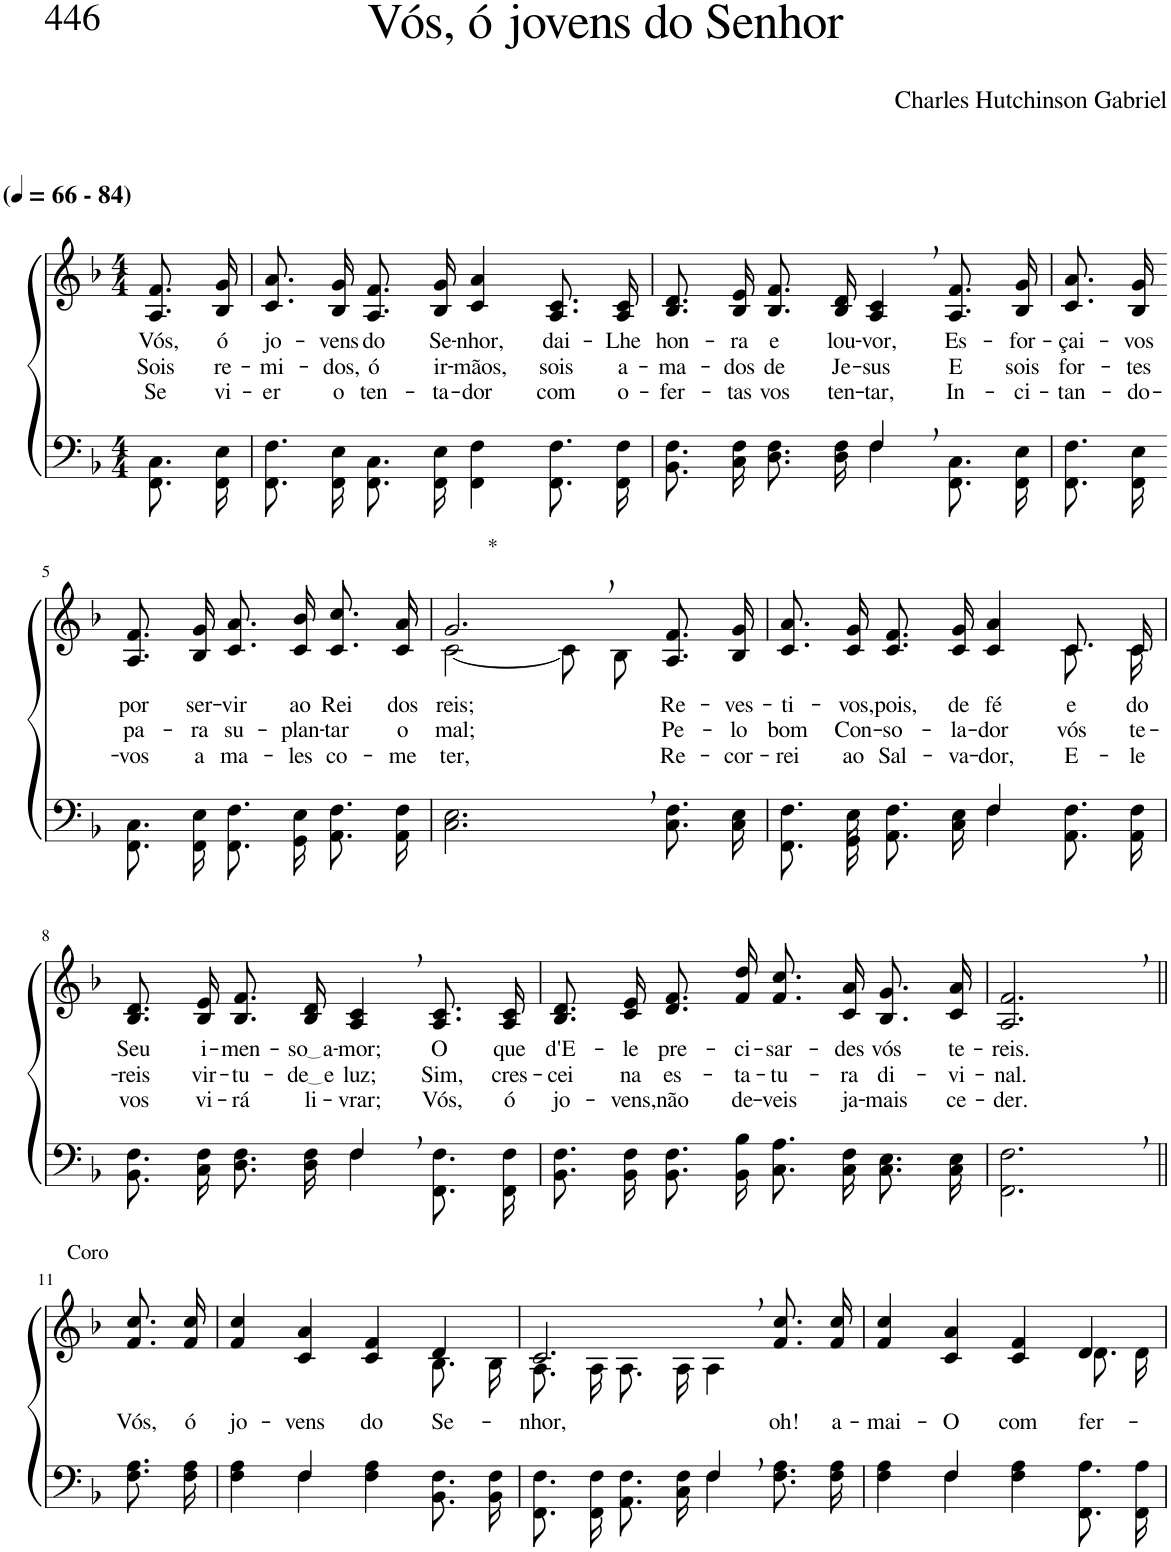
**kern	**kern	**text	**text	**text
*part2	*part1	*part1	*part1	*part1
*staff2	*staff1	*staff1	*staff1	*staff1
*I"Parte III e IV	*I"Parte I e II	*	*	*
*clefF4	*clefG2	*	*	*
*Trd-1c-2	*Trd-1c-2	*	*	*
*k[b-]	*k[b-]	*	*	*
*M4/4	*M4/4	*	*	*
*MM66	*MM66	*	*	*
=1	=1	=1	=1	=1
!	!LO:TX:a:B:t=(	!	!	!
!	!LO:TX:a:B:t=- 84)	!	!	!
!	!	!LO:LY:b	!LO:LY:b	!LO:LY:b
8.FF/ 8.C/L	8.A/ 8.f/L	Vós,	Sois	Se
!	!	!LO:LY:b	!LO:LY:b	!LO:LY:b
16FF/ 16E/Jk	16B-/ 16g/Jk	ó	re-	vi-
=2	=2	=2	=2	=2
!	!	!LO:LY:b	!LO:LY:b	!LO:LY:b
8.FF/ 8.F/L	8.c/ 8.a/L	jo-	-mi-	-er
!	!	!LO:LY:b	!LO:LY:b	!LO:LY:b
16FF/ 16E/Jk	16B-/ 16g/Jk	-vens	-dos,	o
!	!	!LO:LY:b	!LO:LY:b	!LO:LY:b
8.FF/ 8.C/L	8.A/ 8.f/L	do	ó	ten-
!	!	!LO:LY:b	!LO:LY:b	!LO:LY:b
16FF/ 16E/Jk	16B-/ 16g/Jk	Se-	ir-	-ta-
!	!	!LO:LY:b	!LO:LY:b	!LO:LY:b
4FF\ 4F\	4c/ 4a/	-nhor,	-mãos,	-dor
!	!	!LO:LY:b	!LO:LY:b	!LO:LY:b
8.FF/ 8.F/L	8.A/ 8.c/L	dai-	sois	com
!	!	!LO:LY:b	!LO:LY:b	!LO:LY:b
16FF/ 16F/Jk	16A/ 16c/Jk	-Lhe	a-	o-
=3	=3	=3	=3	=3
*^	*	*	*	*
!	!	!	!LO:LY:b	!LO:LY:b	!LO:LY:b
2ryy	8.BB-\ 8.F\L	8.B-/ 8.d/L	hon-	-ma-	-fer-
!	!	!	!LO:LY:b	!LO:LY:b	!LO:LY:b
.	16C\ 16F\Jk	16B-/ 16e/Jk	-ra	-dos	-tas
!	!	!	!LO:LY:b	!LO:LY:b	!LO:LY:b
.	8.D\ 8.F\L	8.B-/ 8.f/L	e	de	vos
!	!	!	!LO:LY:b	!LO:LY:b	!LO:LY:b
.	16D\ 16F\Jk	16B-/ 16d/Jk	lou-	Je-	ten-
!	!	!	!LO:LY:b	!LO:LY:b	!LO:LY:b
4F,/	4F\	4A/, 4c/,	-vor,	-sus	-tar,
!	!	!	!LO:LY:b	!LO:LY:b	!LO:LY:b
4ryy	8.FF/ 8.C/L	8.A/ 8.f/L	Es-	E	In-
!	!	!	!LO:LY:b	!LO:LY:b	!LO:LY:b
.	16FF/ 16E/Jk	16B-/ 16g/Jk	-for-	sois	-ci-
=4	=4	=4	=4	=4	=4
!	!	!	!LO:LY:b	!LO:LY:b	!LO:LY:b
*v	*v	*	*	*	*
8.FF/ 8.F/L	8.c/ 8.a/L	-çai-	for-	-tan-
!	!	!LO:LY:b	!LO:LY:b	!LO:LY:b
16FF/ 16E/Jk	16B-/ 16g/Jk	-vos	-tes	-do-
!!LO:LB:g=z
=5-	=5-	=5-	=5-	=5-
!	!	!LO:LY:b	!LO:LY:b	!LO:LY:b
8.FF/ 8.C/L	8.A/ 8.f/L	por	pa-	-vos
!	!	!LO:LY:b	!LO:LY:b	!LO:LY:b
16FF/ 16E/Jk	16B-/ 16g/Jk	ser-	-ra	a
!	!	!LO:LY:b	!LO:LY:b	!LO:LY:b
8.FF/ 8.F/L	8.c/ 8.a/L	-vir	su-	ma-
!	!	!LO:LY:b	!LO:LY:b	!LO:LY:b
16GG/ 16E/Jk	16c/ 16b-/Jk	ao	-plan-	-les
!	!	!LO:LY:b	!LO:LY:b	!LO:LY:b
8.AA/ 8.F/L	8.c/ 8.cc/L	Rei	-tar	co-
!	!	!LO:LY:b	!LO:LY:b	!LO:LY:b
16AA/ 16F/Jk	16c/ 16a/Jk	dos	o	-me-
=6	=6	=6	=6	=6
*	*^	*	*	*
!	!LO:TX:a:t=*	!	!	!	!
!	!	!	!LO:LY:b	!LO:LY:b	!LO:LY:b
2.C\, 2.E\,	2.g,/	[2c\	reis;	mal;	-ter,
.	.	8c\L]	.	.	.
.	.	8B-\J	.	.	.
!	!	!	!LO:LY:b	!LO:LY:b	!LO:LY:b
8.C\ 8.F\L	8.A/ 8.f/L	4ryy	Re-	Pe-	Re-
!	!	!	!LO:LY:b	!LO:LY:b	!LO:LY:b
16C\ 16E\Jk	16B-/ 16g/Jk	.	-ves-	-lo	-cor-
=7	=7	=7	=7	=7	=7
*^	*	*	*	*	*
!	!	!	!	!LO:LY:b	!LO:LY:b	!LO:LY:b
8.FF/ 8.F/L	8.ryy	8.c/ 8.a/L	2.ryy	-ti-	bom	-rei
!	!	!	!	!LO:LY:b	!LO:LY:b	!LO:LY:b
16E/Jk	16GG\	16c/ 16g/Jk	.	-vos,	Con-	ao
!	!	!	!	!LO:LY:b	!LO:LY:b	!LO:LY:b
8.AA/ 8.F/L	4ryy	8.c/ 8.f/L	.	pois,	-so-	Sal-
!	!	!	!	!LO:LY:b	!LO:LY:b	!LO:LY:b
16C/ 16E/Jk	.	16c/ 16g/Jk	.	de	-la-	-va-
!	!	!	!	!LO:LY:b	!LO:LY:b	!LO:LY:b
4F\	4F/	4c/ 4a/	.	fé	-dor	-dor,
!	!	!	!	!LO:LY:b	!LO:LY:b	!LO:LY:b
8.AA/ 8.F/L	4ryy	8.c/L	8.c\L	e	vós	E-
!	!	!	!	!LO:LY:b	!LO:LY:b	!LO:LY:b
16AA/ 16F/Jk	.	16c/Jk	16c\Jk	do	te-	-le
!!LO:LB:g=z
=8	=8	=8	=8	=8	=8	=8
!	!	!	!	!LO:LY:b	!LO:LY:b	!LO:LY:b
*	*	*v	*v	*	*	*
2ryy	8.BB-\ 8.F\L	8.B-/ 8.d/L	Seu	-reis	vos
!	!	!	!LO:LY:b	!LO:LY:b	!LO:LY:b
.	16C\ 16F\Jk	16B-/ 16e/Jk	i-	vir-	vi-
!	!	!	!LO:LY:b	!LO:LY:b	!LO:LY:b
.	8.D\ 8.F\L	8.B-/ 8.f/L	-men-	-tu-	-rá
!	!	!	!LO:LY:b	!LO:LY:b	!LO:LY:b
.	16D\ 16F\Jk	16B-/ 16d/Jk	so a	de e	li-
!	!	!	!LO:LY:b	!LO:LY:b	!LO:LY:b
4F,/	4F\	4A/, 4c/,	-mor;	luz;	-vrar;
!	!	!	!LO:LY:b	!LO:LY:b	!LO:LY:b
4ryy	8.FF/ 8.F/L	8.A/ 8.c/L	O	Sim,	Vós,
!	!	!	!LO:LY:b	!LO:LY:b	!LO:LY:b
.	16FF/ 16F/Jk	16A/ 16c/Jk	que	cres-	ó
=9	=9	=9	=9	=9	=9
!	!	!	!LO:LY:b	!LO:LY:b	!LO:LY:b
*v	*v	*	*	*	*
8.BB-\ 8.F\L	8.B-/ 8.d/L	d'E-	-cei	jo-
!	!	!LO:LY:b	!LO:LY:b	!LO:LY:b
16BB-\ 16F\Jk	16c/ 16e/Jk	-le	na	-vens,
!	!	!LO:LY:b	!LO:LY:b	!LO:LY:b
8.BB-\ 8.F\L	8.d/ 8.f/L	pre-	es-	não
!	!	!LO:LY:b	!LO:LY:b	!LO:LY:b
16BB-\ 16B-\Jk	16f/ 16dd/Jk	-ci-	-ta-	de-
!	!	!LO:LY:b	!LO:LY:b	!LO:LY:b
8.C\ 8.A\L	8.f/ 8.cc/L	-sar-	-tu-	-veis
!	!	!LO:LY:b	!LO:LY:b	!LO:LY:b
16C\ 16F\Jk	16c/ 16a/Jk	-des	-ra	ja-
!	!	!LO:LY:b	!LO:LY:b	!LO:LY:b
8.C\ 8.E\L	8.B-/ 8.g/L	vós	di-	-mais
!	!	!LO:LY:b	!LO:LY:b	!LO:LY:b
16C\ 16E\Jk	16c/ 16a/Jk	te-	-vi-	ce-
=10	=10	=10	=10	=10
!	!	!LO:LY:b	!LO:LY:b	!LO:LY:b
2.FF\, 2.F\,	2.A/, 2.f/,	-reis.	-nal.	-der.
!!LO:LB:g=z
=11||	=11||	=11||	=11||	=11||
!	!LO:TX:a:t=Coro	!	!	!
!	!	!LO:LY:b	!	!
8.F\ 8.A\L	8.f/ 8.cc/L	Vós,	.	.
!	!	!LO:LY:b	!	!
16F\ 16A\Jk	16f/ 16cc/Jk	ó	.	.
=12	=12	=12	=12	=12
*^	*	*	*	*
!	!	!	!LO:LY:b	!	!
*	*	*^	*	*	*
4ryy	4F\ 4A\	4f/ 4cc/	2.ryy	jo-	.	.
!	!	!	!	!LO:LY:b	!	!
4F/	4F\	4c/ 4a/	.	-vens	.	.
!	!	!	!	!LO:LY:b	!	!
2ryy	4F\ 4A\	4c/ 4f/	.	do	.	.
!	!	!	!	!LO:LY:b	!	!
.	8.BB-\ 8.F\L	4d/	8.B-\L	Se-	.	.
.	16BB-\ 16F\Jk	.	16B-\Jk	.	.	.
=13	=13	=13	=13	=13	=13	=13
!	!	!	!	!LO:LY:b	!	!
2ryy	8.FF/ 8.F/L	2.c,/	8.A\L	-nhor,	.	.
.	16FF/ 16F/Jk	.	16A\Jk	.	.	.
.	8.AA/ 8.F/L	.	8.A\L	.	.	.
.	16C/ 16F/Jk	.	16A\Jk	.	.	.
4F,/	4F\	.	4A\	.	.	.
!	!	!	!	!LO:LY:b	!	!
4ryy	8.F\ 8.A\L	8.f/ 8.cc/L	4ryy	-oh!	.	.
!	!	!	!	!LO:LY:b	!	!
.	16F\ 16A\Jk	16f/ 16cc/Jk	.	a-	.	.
=14	=14	=14	=14	=14	=14	=14
!	!	!	!	!LO:LY:b	!	!
4ryy	4F\ 4A\	4f/ 4cc/	2.ryy	-mai-	.	.
!	!	!	!	!LO:LY:b	!	!
4F/	4F\	4c/ 4a/	.	-O	.	.
!	!	!	!	!LO:LY:b	!	!
2ryy	4F\ 4A\	4c/ 4f/	.	com	.	.
!	!	!	!	!LO:LY:b	!	!
.	8.FF/ 8.A/L	4d/	8.d\L	fer-	.	.
.	16FF/ 16A/Jk	.	16d\Jk	.	.	.
*v	*v	*	*	*	*	*
*	*v	*v	*	*	*
=	=	=	=	=
*-	*-	*-	*-	*-
